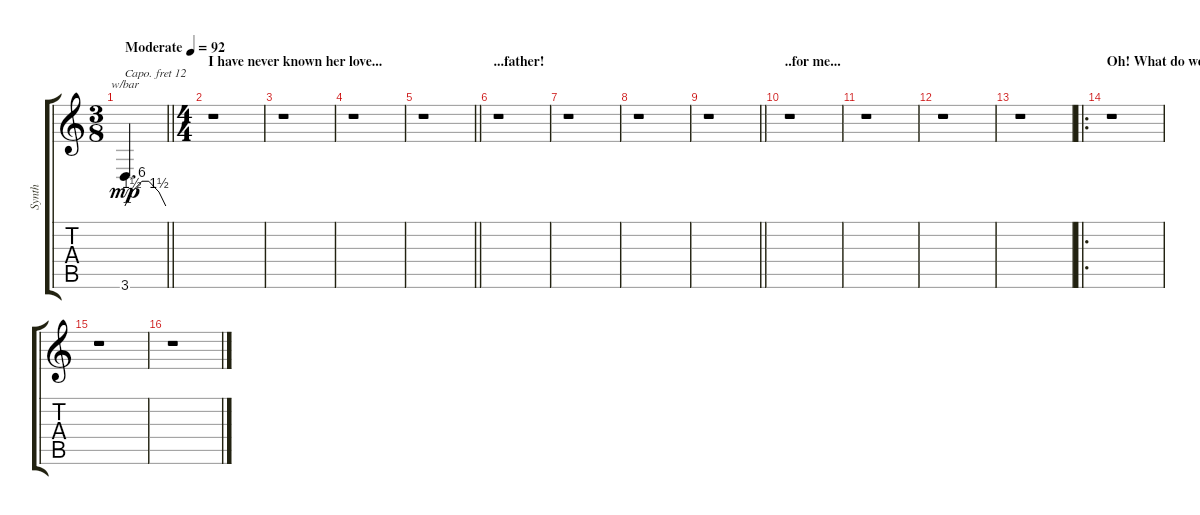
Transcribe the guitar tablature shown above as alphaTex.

\track ("Synth" "Synth") {instrument lead1square}
\staff {score tabs}
\capo 12
\tuning (Eb4 B3 Gb3 B2 Gb2 B1) {hide}
\ts (3 8)
\tempo (92 "Moderate")
\clef g2
\barLineRight lightlight
\ks c
3.6.4{d tbe (custom default 0 0 10 6 25 24 35 24 50 6 60 0) dy mp instrument lead1square} |
\ts (4 4)
\section ("" "I have never known her love...")
r.1 |
r.1 |
r.1 |
\barLineRight lightlight
r.1 |
\section ("" "...father!")
r.1 |
r.1 |
r.1 |
\barLineRight lightlight
r.1 |
\section ("" "..for me...")
r.1 |
r.1 |
r.1 |
r.1 |
\ro
\section ("" "Oh! What do we know?")
r.1 |
r.1 |
r.1
